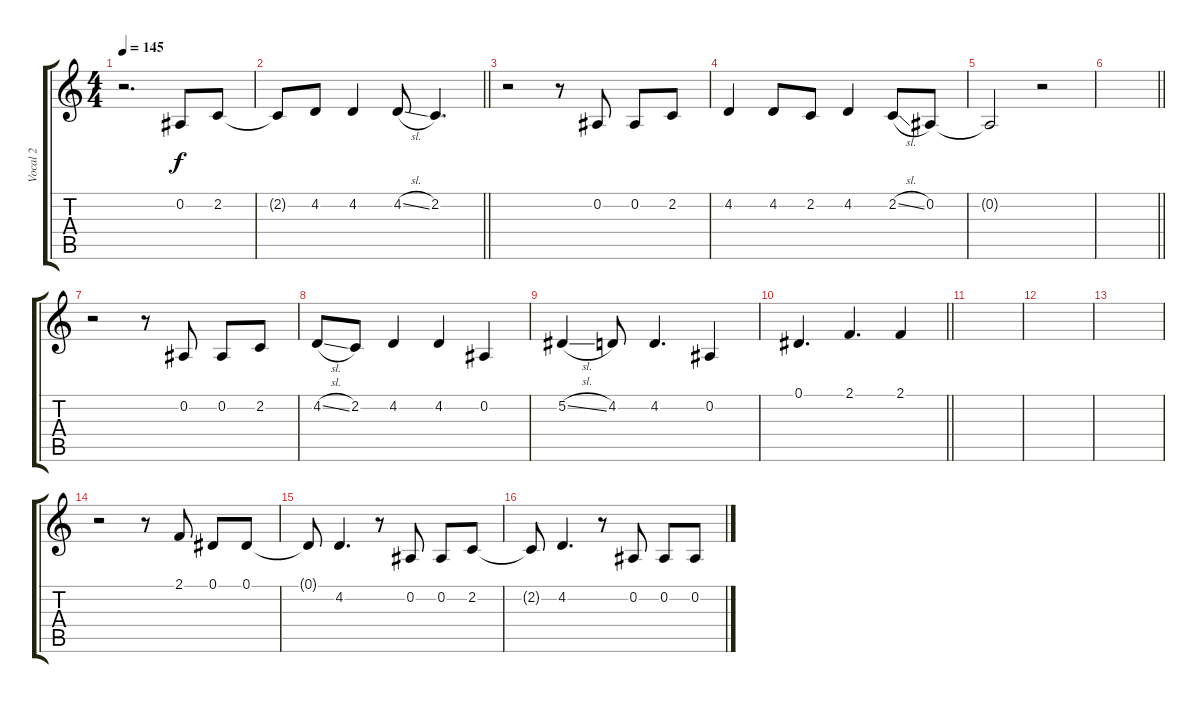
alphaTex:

\track ("Vocal 2" "Vocal 2") {instrument violin}
\staff {score tabs}
\tuning (Eb4 Bb3 Gb3 Db3 Ab2 Eb2) {hide}
\ts (4 4)
\tempo 145
\clef g2
\ks c
r.2{d dy f} 0.2.8 2.2.8 |
\barLineRight lightlight
2.2{t}.8 4.2.8 4.2.4 4.2{sl}.8 2.2.4{d} |
r.2 r.8 0.2.8 0.2.8 2.2.8 |
4.2.4 4.2.8 2.2.8 4.2.4 2.2{sl}.8 0.2.8 |
0.2{t}.2 r.2 |
\barLineRight lightlight
|
r.2 r.8 0.2.8 0.2.8 2.2.8 |
4.2{sl}.8 2.2.8 4.2.4 4.2.4 0.2.4 |
5.2{sl}.4 4.2.8 4.2.4{d} 0.2.4 |
\barLineRight lightlight
0.1.4{d} 2.1.4{d} 2.1.4 |
|
|
|
r.2 r.8 2.1.8 0.1.8 0.1.8 |
0.1{t}.8 4.2.4{d} r.8 0.2.8 0.2.8 2.2.8 |
2.2{t}.8 4.2.4{d} r.8 0.2.8 0.2.8 0.2.8
